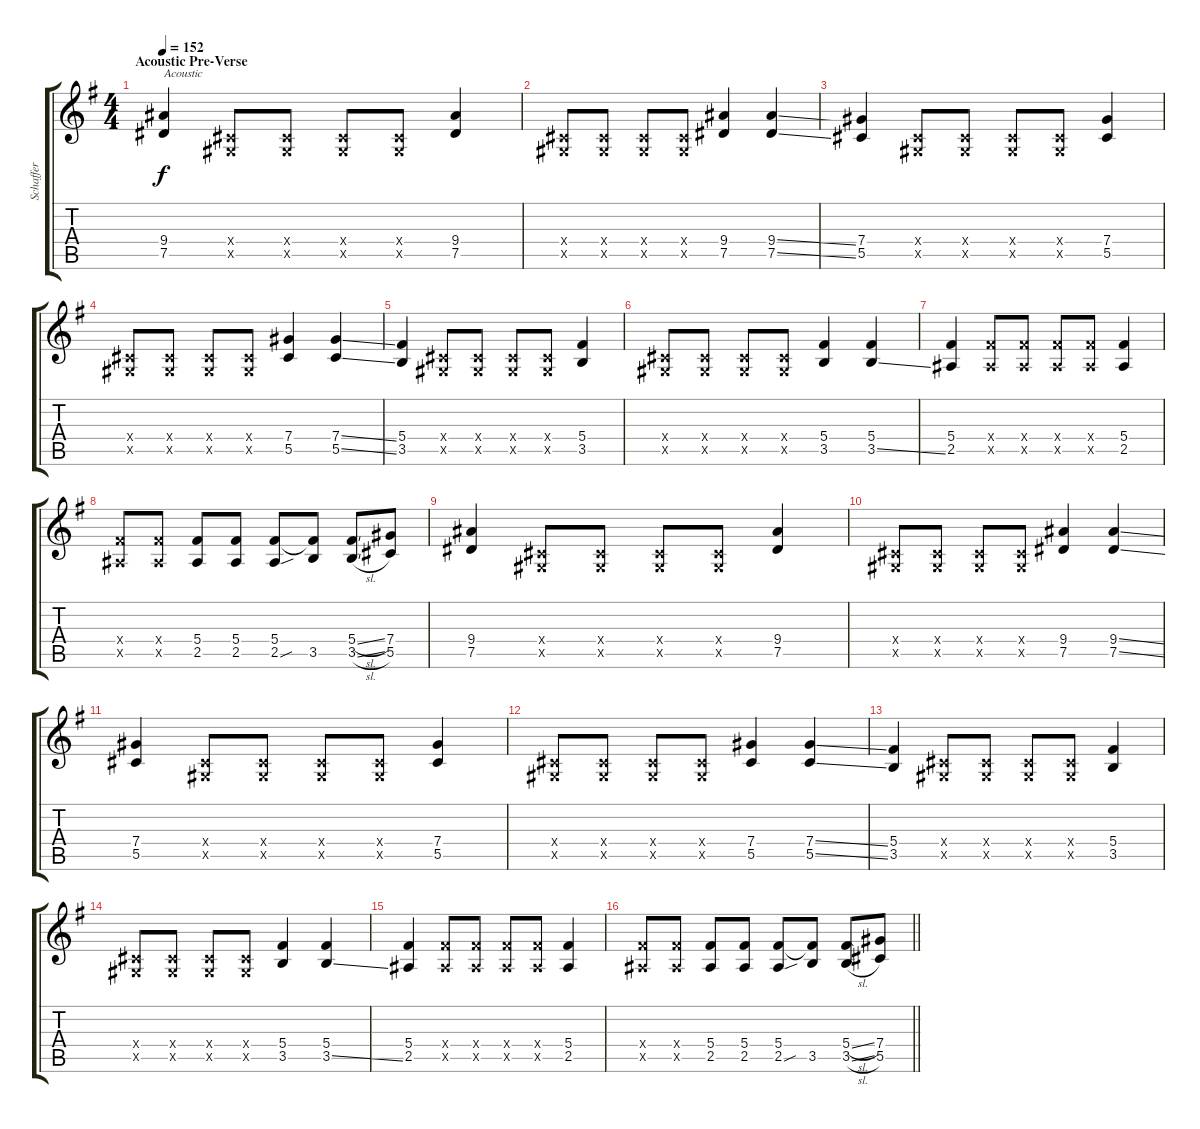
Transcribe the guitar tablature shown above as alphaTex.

\track ("Schaffer" "Schaffer") {instrument distortionguitar}
\staff {score tabs}
\tuning (Eb4 Bb3 Gb3 Db3 Ab2 Eb2) {hide}
\ts (4 4)
\section ("" "Acoustic Pre-Verse")
\tempo 152
\clef g2
\ks g
(9.4 7.5).4{txt "Acoustic" dy f instrument acousticguitarsteel} (0.4{x} 0.5{x}).8 (0.4{x} 0.5{x}).8 (0.4{x} 0.5{x}).8 (0.4{x} 0.5{x}).8 (9.4 7.5).4 |
(0.4{x} 0.5{x}).8 (0.4{x} 0.5{x}).8 (0.4{x} 0.5{x}).8 (0.4{x} 0.5{x}).8 (9.4 7.5).4 (9.4{ss} 7.5{ss}).4 |
(7.4 5.5).4 (0.4{x} 0.5{x}).8 (0.4{x} 0.5{x}).8 (0.4{x} 0.5{x}).8 (0.4{x} 0.5{x}).8 (7.4 5.5).4 |
(0.4{x} 0.5{x}).8 (0.4{x} 0.5{x}).8 (0.4{x} 0.5{x}).8 (0.4{x} 0.5{x}).8 (7.4 5.5).4 (7.4{ss} 5.5{ss}).4 |
(5.4 3.5).4 (0.4{x} 0.5{x}).8 (0.4{x} 0.5{x}).8 (0.4{x} 0.5{x}).8 (0.4{x} 0.5{x}).8 (5.4 3.5).4 |
(0.4{x} 0.5{x}).8 (0.4{x} 0.5{x}).8 (0.4{x} 0.5{x}).8 (0.4{x} 0.5{x}).8 (5.4 3.5).4 (5.4 3.5{ss}).4 |
(5.4 2.5).4 (5.4{x} 2.5{x}).8 (5.4{x} 2.5{x}).8 (5.4{x} 2.5{x}).8 (5.4{x} 2.5{x}).8 (5.4 2.5).4 |
(5.4{x} 2.5{x}).8 (5.4{x} 2.5{x}).8 (5.4 2.5).8 (5.4 2.5).8 (5.4 2.5{sou}).8 (5.4{t} 3.5).8 (5.4{sl} 3.5{sl}).8 (7.4 5.5).8 |
(9.4 7.5).4 (0.4{x} 0.5{x}).8 (0.4{x} 0.5{x}).8 (0.4{x} 0.5{x}).8 (0.4{x} 0.5{x}).8 (9.4 7.5).4 |
(0.4{x} 0.5{x}).8 (0.4{x} 0.5{x}).8 (0.4{x} 0.5{x}).8 (0.4{x} 0.5{x}).8 (9.4 7.5).4 (9.4{ss} 7.5{ss}).4 |
(7.4 5.5).4 (0.4{x} 0.5{x}).8 (0.4{x} 0.5{x}).8 (0.4{x} 0.5{x}).8 (0.4{x} 0.5{x}).8 (7.4 5.5).4 |
(0.4{x} 0.5{x}).8 (0.4{x} 0.5{x}).8 (0.4{x} 0.5{x}).8 (0.4{x} 0.5{x}).8 (7.4 5.5).4 (7.4{ss} 5.5{ss}).4 |
(5.4 3.5).4 (0.4{x} 0.5{x}).8 (0.4{x} 0.5{x}).8 (0.4{x} 0.5{x}).8 (0.4{x} 0.5{x}).8 (5.4 3.5).4 |
(0.4{x} 0.5{x}).8 (0.4{x} 0.5{x}).8 (0.4{x} 0.5{x}).8 (0.4{x} 0.5{x}).8 (5.4 3.5).4 (5.4 3.5{ss}).4 |
(5.4 2.5).4 (5.4{x} 2.5{x}).8 (5.4{x} 2.5{x}).8 (5.4{x} 2.5{x}).8 (5.4{x} 2.5{x}).8 (5.4 2.5).4 |
\barLineRight lightlight
(5.4{x} 2.5{x}).8 (5.4{x} 2.5{x}).8 (5.4 2.5).8 (5.4 2.5).8 (5.4 2.5{sou}).8 (5.4{t} 3.5).8 (5.4{sl} 3.5{sl}).8 (7.4 5.5).8
